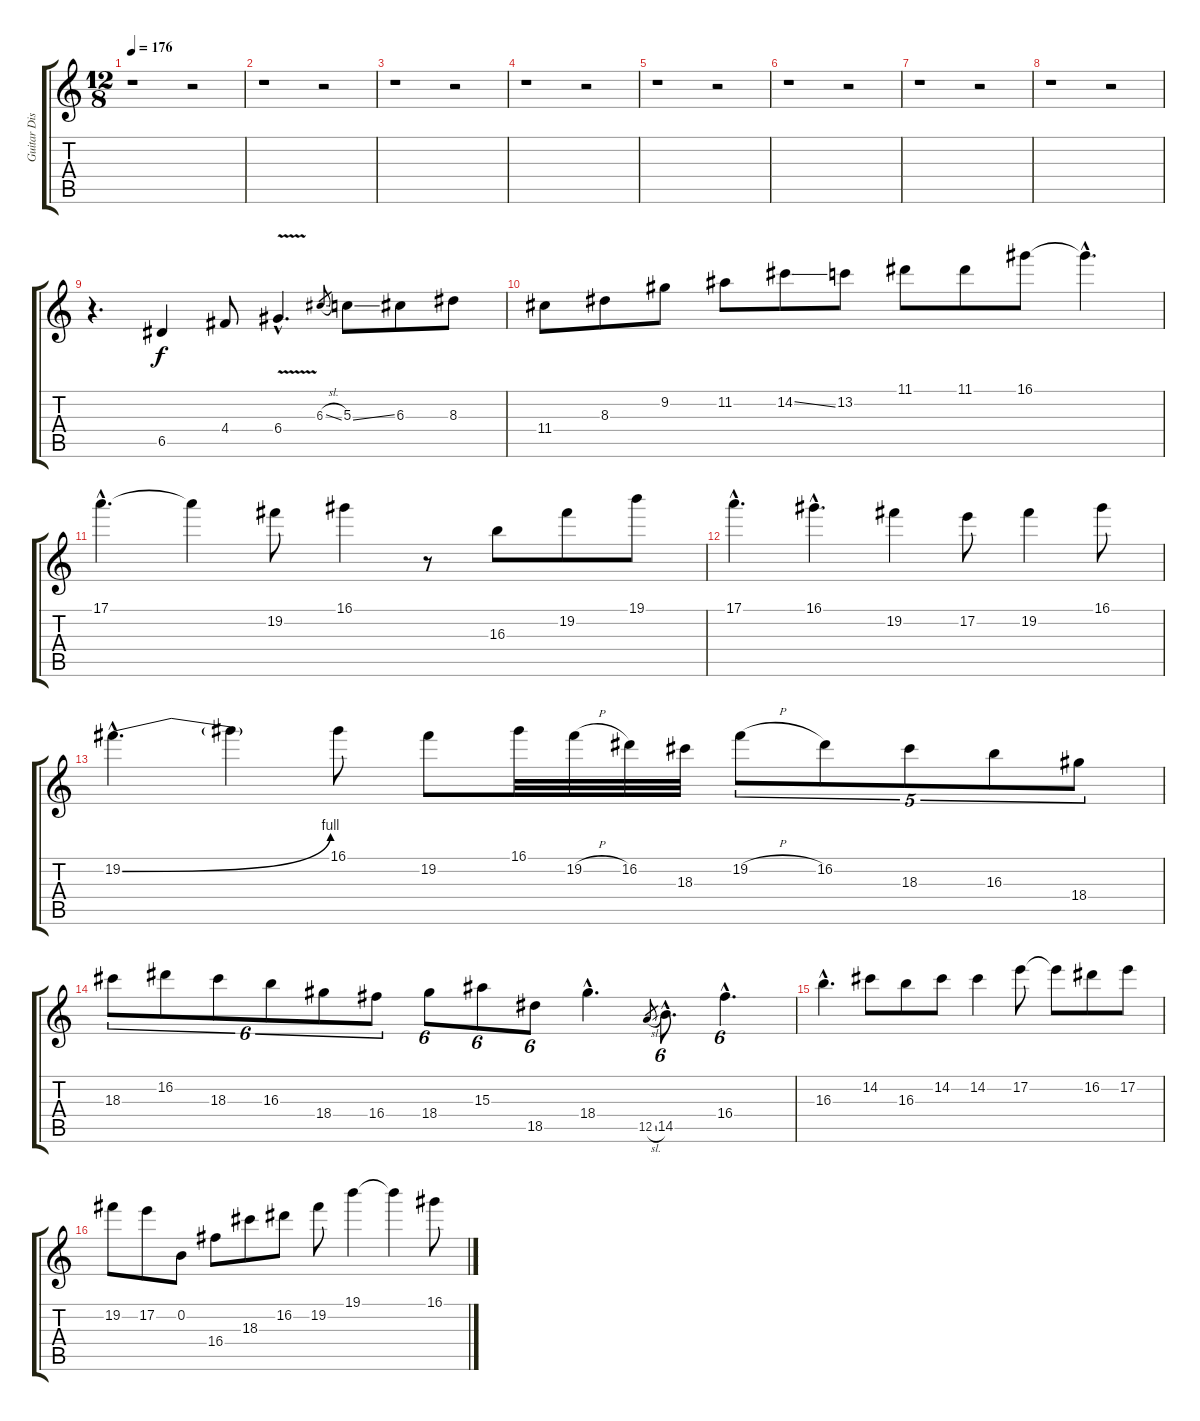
\track ("Guitar Distortion (Solo)" "Guitar Dis") {instrument distortionguitar}
\staff {score tabs}
\tuning (E4 B3 G3 D3 A2 E2) {hide}
\ts (12 8)
\tempo 176
\clef g2
\ks c
r.1{dy mp} r.2 |
r.1 r.2 |
r.1 r.2 |
r.1 r.2 |
r.1 r.2 |
r.1 r.2 |
r.1 r.2 |
r.1 r.2 |
r.4{d} 6.5.4{dy f} 4.4.8 6.4{v hac}.4{d} 6.3{sl}.8{gr} 5.3{ss}.8 6.3.8 8.3.8 |
11.4.8 8.3.8 9.2.8 11.2.8 14.2{ss}.8 13.2.8 11.1.8 11.1.8 16.1.8 16.1{hac t}.4{d} |
17.1{hac}.4{d} 17.1{t}.4 19.2.8 16.1.4 r.8 16.3.8 19.2.8 19.1.8 |
17.1{hac}.4{d} 16.1{hac}.4{d} 19.2.4 17.2.8 19.2.4 16.1.8 |
19.2{be (bend 0 0 60 4) hac}.4{d} 19.2{t}.4 16.1.8 19.2.8 16.1.32 19.2{h}.32 16.2.32 18.3.32 19.2{h}.8{tu (5 4)} 16.2.8{tu (5 4)} 18.3.8{tu (5 4)} 16.3.8{tu (5 4)} 18.4.8{tu (5 4)} |
18.3.8{tu (6 4)} 16.2.8{tu (6 4)} 18.3.8{tu (6 4)} 16.3.8{tu (6 4)} 18.4.8{tu (6 4)} 16.4.8{tu (6 4)} 18.4.8{tu (6 4)} 15.3.8{tu (6 4)} 18.5.8{tu (6 4)} 18.4{hac}.4{d} 12.5{sl}.8{gr} 14.5{hac}.8{d tu (6 4)} 16.4{hac}.4{d tu (6 4)} |
16.3{hac}.4{d} 14.2.8 16.3.8 14.2.8 14.2.4 17.2.8 17.2{t}.8 16.2.8 17.2.8 |
19.2.8 17.2.8 0.2.8 16.4.8 18.3.8 16.2.8 19.2.8 19.1.4 19.1{t}.4 16.1.8
